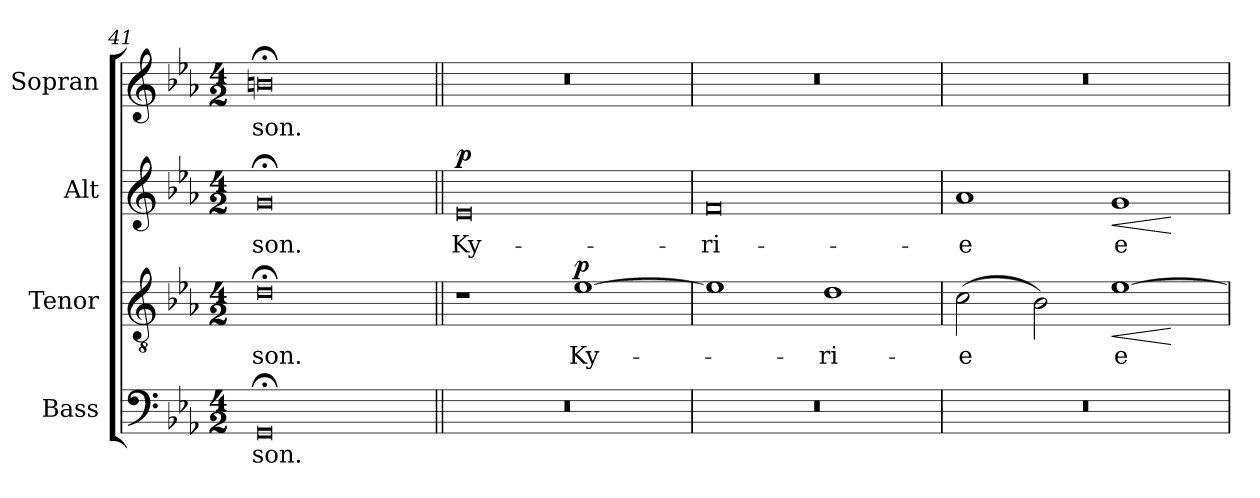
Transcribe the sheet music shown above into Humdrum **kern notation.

**kern	**text	**kern	**text	**dynam	**kern	**text	**dynam	**kern	**text
*part4	*part4	*part3	*part3	*part3	*part2	*part2	*part2	*part1	*part1
*staff4	*staff4	*staff3	*staff3	*staff3	*staff2	*staff2	*staff2	*staff1	*staff1
*I"Bass	*	*I"Tenor	*	*	*I"Alt	*	*	*I"Sopran	*
*I'B.	*	*I'T.	*	*	*I'A.	*	*	*I'S.	*
*clefF4	*	*clefGv2	*	*	*clefG2	*	*	*clefG2	*
*k[b-e-a-]	*	*k[b-e-a-]	*	*	*k[b-e-a-]	*	*	*k[b-e-a-]	*
*E-:	*	*E-:	*	*	*E-:	*	*	*E-:	*
*M4/2	*	*M4/2	*	*	*M4/2	*	*	*M4/2	*
=41	=41	=41	=41	=41	=41	=41	=41	=41	=41
!	!LO:LY:b	!	!LO:LY:b	!	!	!LO:LY:b	!	!	!LO:LY:b
0GG;<	-son.	0d;<	-son.	.	0g;<	-son.	.	0bn;<	-son.
!!LO:PB:g=z
=42||	=42||	=42||	=42||	=42||	=42||	=42||	=42||	=42||	=42||
!	!	!	!	!	!	!LO:LY:b	!LO:DY:a	!	!
0r	.	1r	.	.	0e-	Ky-	p	0r	.
!	!	!	!LO:LY:b	!LO:DY:a	!	!	!	!	!
.	.	[1e-	Ky-	p	.	.	.	.	.
=43	=43	=43	=43	=43	=43	=43	=43	=43	=43
!	!	!	!	!	!	!LO:LY:b	!	!	!
0r	.	1e-]	.	.	0f	-ri-	.	0r	.
!	!	!	!LO:LY:b	!	!	!	!	!	!
.	.	1d	-ri-	.	.	.	.	.	.
=44	=44	=44	=44	=44	=44	=44	=44	=44	=44
!	!	!	!LO:LY:b	!	!	!LO:LY:b	!	!	!
0r	.	(>2c\	-e	.	1a-	-e	.	0r	.
.	.	2B-\)	.	.	.	.	.	.	.
!	!	!	!LO:LY:b	!LO:HP:b	!	!LO:LY:b	!LO:HP:b	!	!
.	.	[1e-	e-	<	1g	e-	<	.	.
.	.	.	.	[	.	.	[	.	.
=	=	=	=	=	=	=	=	=	=
*-	*-	*-	*-	*-	*-	*-	*-	*-	*-
